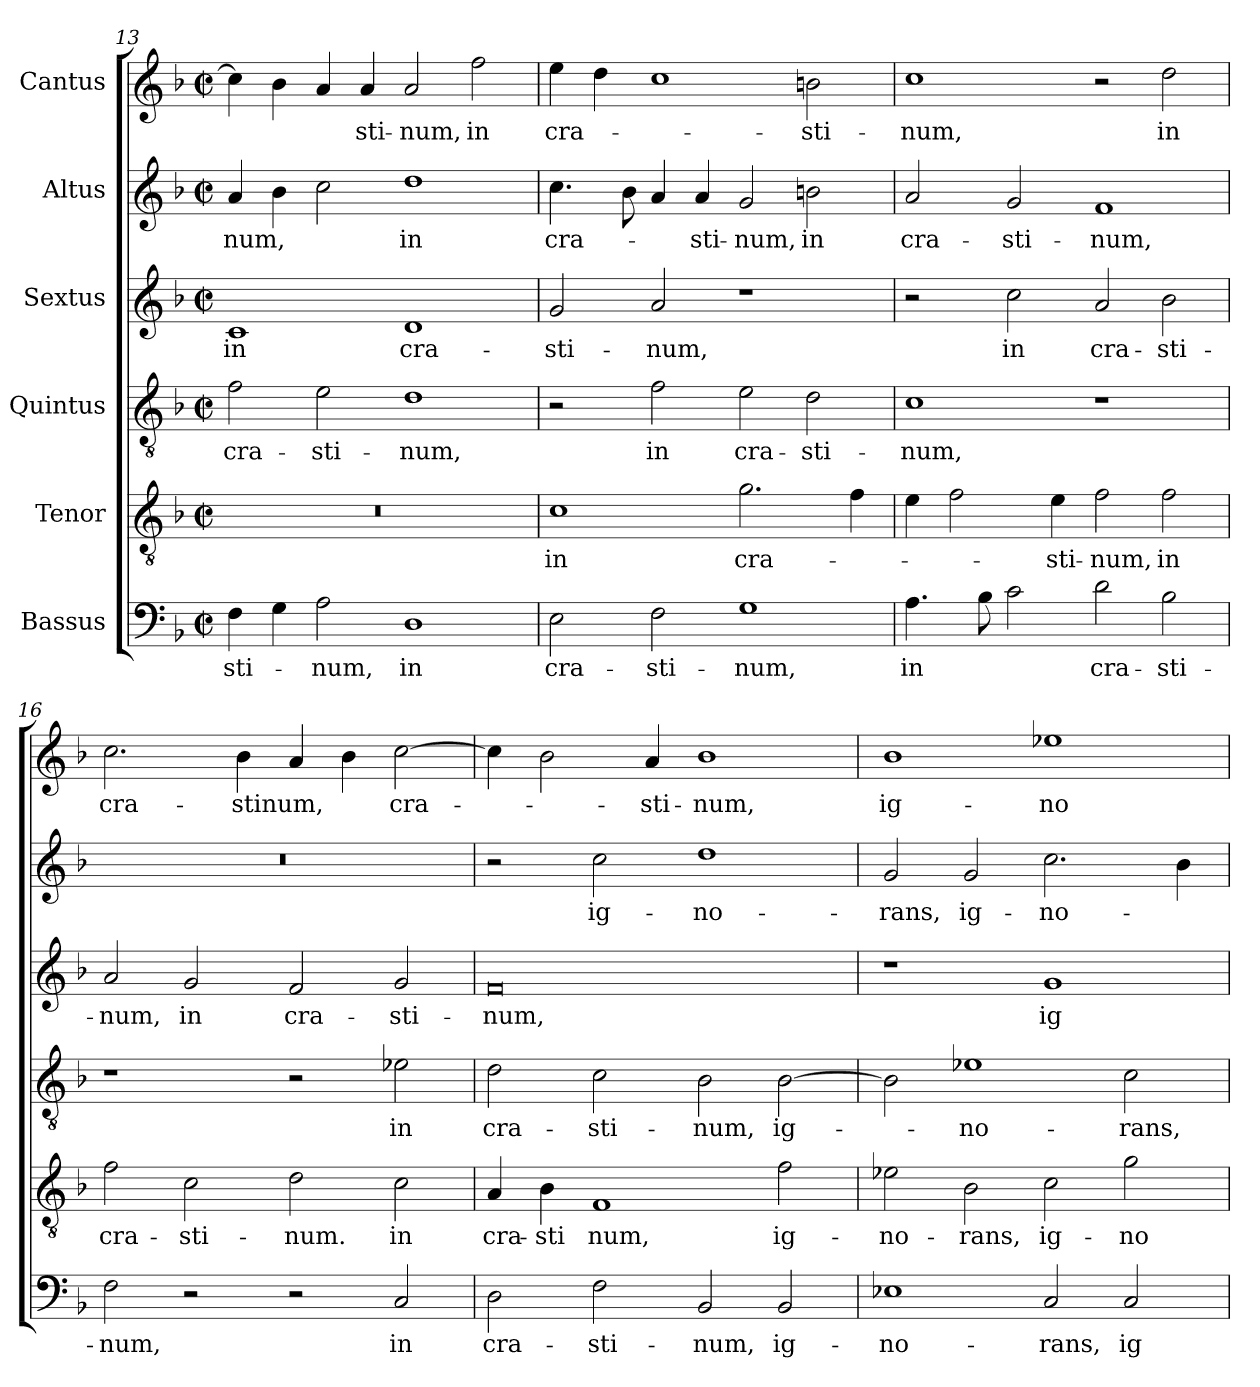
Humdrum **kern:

**kern	**text	**kern	**text	**kern	**text	**kern	**text	**kern	**text	**kern	**text
*part6	*part6	*part5	*part5	*part4	*part4	*part3	*part3	*part2	*part2	*part1	*part1
*staff6	*staff6	*staff5	*staff5	*staff4	*staff4	*staff3	*staff3	*staff2	*staff2	*staff1	*staff1
*I"Bassus	*	*I"Tenor	*	*I"Quintus	*	*I"Sextus	*	*I"Altus	*	*I"Cantus	*
!!LO:LB:g=z
*clefF4	*	*clefGv2	*	*clefGv2	*	*clefG2	*	*clefG2	*	*clefG2	*
*k[b-]	*	*k[b-]	*	*k[b-]	*	*k[b-]	*	*k[b-]	*	*k[b-]	*
*M4/2	*	*M4/2	*	*M4/2	*	*M4/2	*	*M4/2	*	*M4/2	*
*met(c|)	*	*met(c|)	*	*met(c|)	*	*met(c|)	*	*met(c|)	*	*met(c|)	*
=13	=13	=13	=13	=13	=13	=13	=13	=13	=13	=13	=13
!	!LO:LY:b	!	!	!	!LO:LY:b	!	!LO:LY:b	!	!LO:LY:b	!	!
4F\	-sti-	0r	.	2f\	cra-	1c	in	4a/	-num,	4cc\]	.
4G\	.	.	.	.	.	.	.	4b-\	.	4b-\	.
!	!LO:LY:b	!	!	!	!LO:LY:b	!	!	!	!	!	!
2A\	-num,	.	.	2e\	-sti-	.	.	2cc\	.	4a/	.
!	!	!	!	!	!	!	!	!	!	!	!LO:LY:b
.	.	.	.	.	.	.	.	.	.	4a/	-sti-
!	!LO:LY:b	!	!	!	!LO:LY:b	!	!LO:LY:b	!	!LO:LY:b	!	!LO:LY:b
1D	in	.	.	1d	-num,	1d	cra-	1dd	in	2a/	-num,
!	!	!	!	!	!	!	!	!	!	!	!LO:LY:b
.	.	.	.	.	.	.	.	.	.	2ff\	in
=14	=14	=14	=14	=14	=14	=14	=14	=14	=14	=14	=14
!	!LO:LY:b	!	!LO:LY:b	!	!	!	!LO:LY:b	!	!LO:LY:b	!	!LO:LY:b
2E\	cra-	1c	in	2r	.	2g/	sti-	4.cc\	cra-	4ee\	cra-
.	.	.	.	.	.	.	.	.	.	4dd\	.
.	.	.	.	.	.	.	.	8b-\	.	.	.
!	!LO:LY:b	!	!	!	!LO:LY:b	!	!LO:LY:b	!	!	!	!
2F\	-sti-	.	.	2f\	in	2a/	-num,	4a/	.	1cc	.
!	!	!	!	!	!	!	!	!	!LO:LY:b	!	!
.	.	.	.	.	.	.	.	4a/	-sti-	.	.
!	!LO:LY:b	!	!LO:LY:b	!	!LO:LY:b	!	!	!	!LO:LY:b	!	!
1G	-num,	2.g\	cra-	2e\	cra-	1r	.	2g/	-num,	.	.
!	!	!	!	!	!LO:LY:b	!	!	!	!LO:LY:b	!	!LO:LY:b
.	.	.	.	2d\	-sti-	.	.	2bn\	in	2bn\	-sti-
.	.	4f\	.	.	.	.	.	.	.	.	.
=15	=15	=15	=15	=15	=15	=15	=15	=15	=15	=15	=15
!	!LO:LY:b	!	!	!	!LO:LY:b	!	!	!	!LO:LY:b	!	!LO:LY:b
4.A\	in	4e\	.	1c	-num,	2r	.	2a/	cra-	1cc	-num,
.	.	2f\	.	.	.	.	.	.	.	.	.
8B-\	.	.	.	.	.	.	.	.	.	.	.
!	!	!	!	!	!	!	!LO:LY:b	!	!LO:LY:b	!	!
2c\	.	.	.	.	.	2cc\	in	2g/	-sti-	.	.
!	!	!	!LO:LY:b	!	!	!	!	!	!	!	!
.	.	4e\	-sti-	.	.	.	.	.	.	.	.
!	!LO:LY:b	!	!LO:LY:b	!	!	!	!LO:LY:b	!	!LO:LY:b	!	!
2d\	cra-	2f\	-num,	1r	.	2a/	cra-	1f	-num,	2r	.
!	!LO:LY:b	!	!LO:LY:b	!	!	!	!LO:LY:b	!	!	!	!LO:LY:b
2B-\	-sti-	2f\	in	.	.	2b-\	sti-	.	.	2dd\	in
=16	=16	=16	=16	=16	=16	=16	=16	=16	=16	=16	=16
!	!LO:LY:b	!	!LO:LY:b	!	!	!	!LO:LY:b	!	!	!	!LO:LY:b
2F\	-num,	2f\	cra-	1r	.	2a/	num,	0r	.	2.cc\	cra-
!	!	!	!LO:LY:b	!	!	!	!LO:LY:b	!	!	!	!
2r	.	2c\	sti-	.	.	2g/	in	.	.	.	.
!	!	!	!	!	!	!	!	!	!	!	!LO:LY:b
.	.	.	.	.	.	.	.	.	.	4b-\	stinum,
!	!	!	!LO:LY:b	!	!	!	!LO:LY:b	!	!	!	!
2r	.	2d\	num.	2r	.	2f/	cra-	.	.	4a/	.
.	.	.	.	.	.	.	.	.	.	4b-\	.
!	!LO:LY:b	!	!LO:LY:b	!	!LO:LY:b	!	!LO:LY:b	!	!	!	!LO:LY:b
2C/	in	2c\	in	2e-X\	in	2g/	sti-	.	.	[2cc\	cra--
!!LO:PB:g=z
=17	=17	=17	=17	=17	=17	=17	=17	=17	=17	=17	=17
!	!LO:LY:b	!	!LO:LY:b	!	!LO:LY:b	!	!LO:LY:b	!	!	!	!
2D\	cra-	4A/	cra-	2d\	cra-	0f	-num,	2r	.	4cc\]	.
!	!	!	!LO:LY:b	!	!	!	!	!	!	!	!
.	.	4B-\	-sti	.	.	.	.	.	.	2b-\	.
!	!LO:LY:b	!	!LO:LY:b	!	!LO:LY:b	!	!	!	!LO:LY:b	!	!
2F\	sti-	1F	num,	2c\	sti-	.	.	2cc\	ig-	.	.
!	!	!	!	!	!	!	!	!	!	!	!LO:LY:b
.	.	.	.	.	.	.	.	.	.	4a/	sti-
!	!LO:LY:b	!	!	!	!LO:LY:b	!	!	!	!LO:LY:b	!	!LO:LY:b
2BB-/	num,	.	.	2B-\	num,	.	.	1dd	no-	1b-	-num,
!	!LO:LY:b	!	!LO:LY:b	!	!LO:LY:b	!	!	!	!	!	!
2BB-/	ig-	2f\	ig-	[2B-\	ig-	.	.	.	.	.	.
=18	=18	=18	=18	=18	=18	=18	=18	=18	=18	=18	=18
!	!LO:LY:b	!	!LO:LY:b	!	!	!	!	!	!LO:LY:b	!	!LO:LY:b
1E-X	-no-	2e-X\	-no-	2B-\]	.	1r	.	2g/	rans,	1b-	ig-
!	!	!	!LO:LY:b	!	!LO:LY:b	!	!	!	!LO:LY:b	!	!
.	.	2B-\	-rans,	1e-X	-no-	.	.	2g/	ig-	.	.
!	!LO:LY:b	!	!LO:LY:b	!	!	!	!LO:LY:b	!	!LO:LY:b	!	!LO:LY:b
2C/	-rans,	2c\	ig-	.	.	1g	ig-	2.cc\	-no-	1ee-X	no-
!	!LO:LY:b	!	!LO:LY:b	!	!LO:LY:b	!	!	!	!	!	!
2C/	ig-	2g\	-no-	2c\	-rans,	.	.	.	.	.	.
.	.	.	.	.	.	.	.	4b-\	.	.	.
=	=	=	=	=	=	=	=	=	=	=	=
*-	*-	*-	*-	*-	*-	*-	*-	*-	*-	*-	*-
